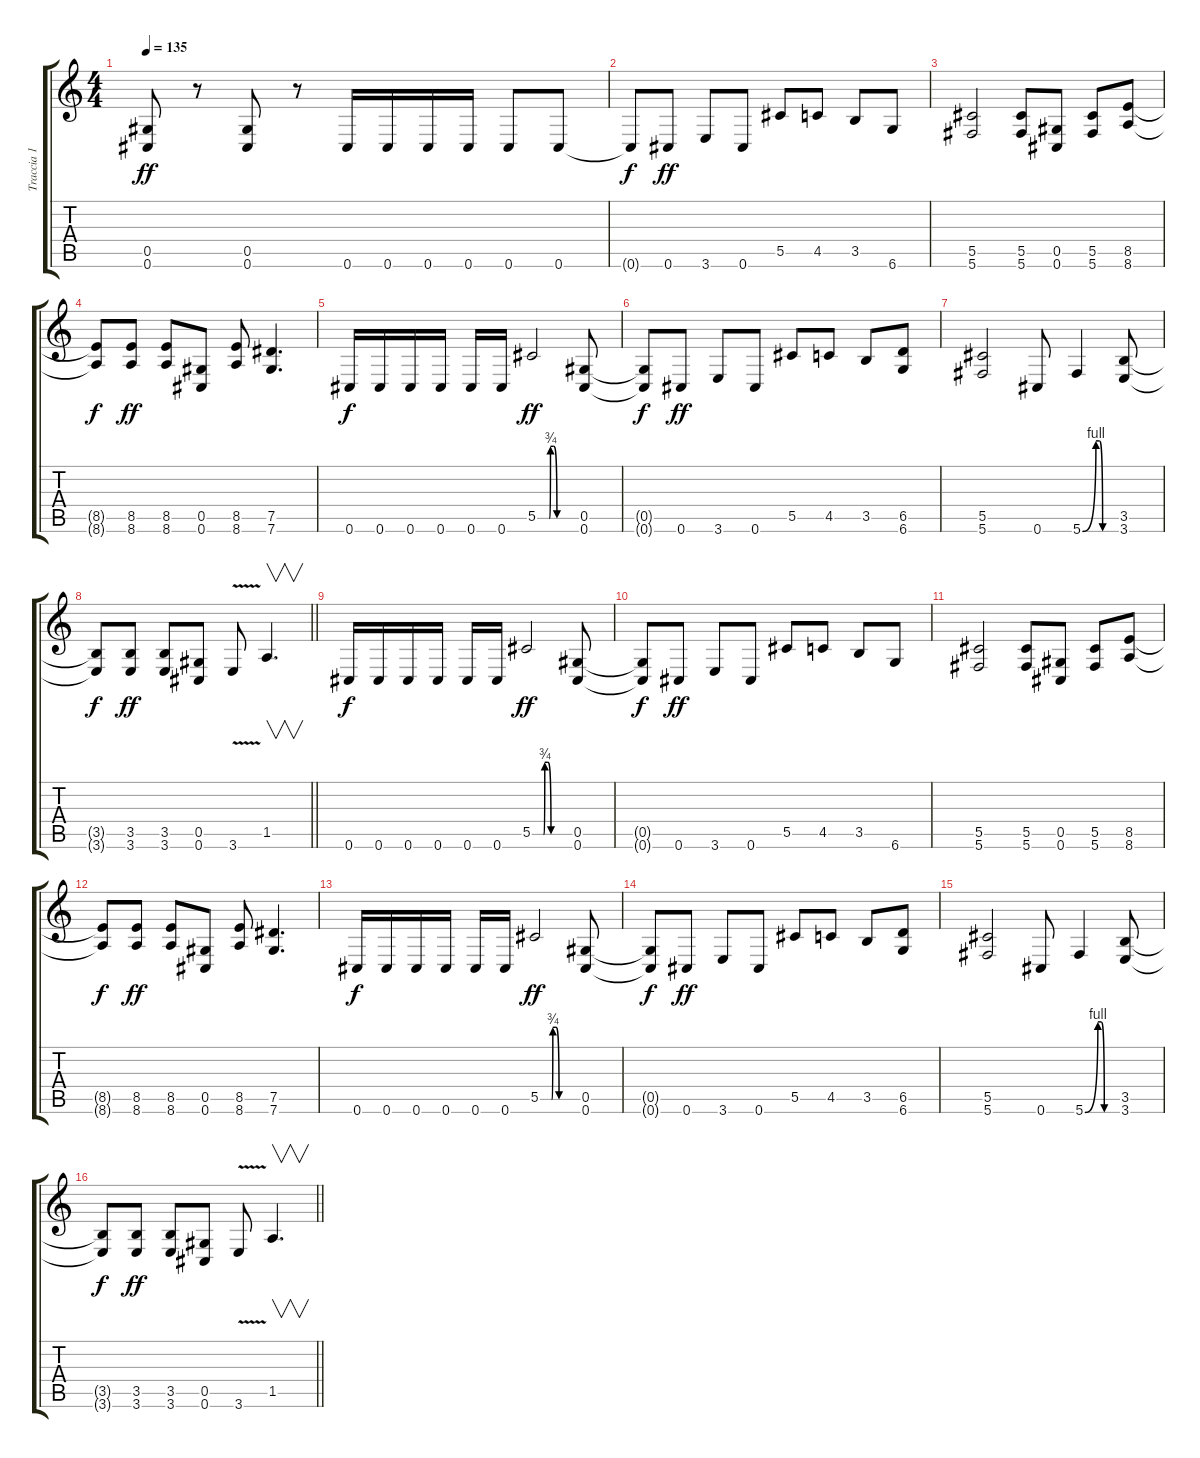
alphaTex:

\track ("Traccia 1" "Traccia 1") {instrument distortionguitar}
\staff {score tabs}
\tuning (F4 Db4 Ab3 Db3 Ab2 Db2) {hide}
\ts (4 4)
\tempo 135
\clef g2
\ks c
(0.5 0.6).8{dy ff} r.8 (0.5 0.6).8 r.8 0.6.16 0.6.16 0.6.16 0.6.16 0.6.8 0.6.8 |
0.6{t}.8{dy f} 0.6.8{dy ff} 3.6.8 0.6.8 5.5.8 4.5.8 3.5.8 6.6.8 |
(5.5 5.6).2 (5.5 5.6).8 (0.5 0.6).8 (5.5 5.6).8 (8.5 8.6).8 |
(8.5{t} 8.6{t}).8{dy f} (8.5 8.6).8{dy ff} (8.5 8.6).8 (0.5 0.6).8 (8.5 8.6).8 (7.5 7.6).4{d} |
0.6.16{dy f} 0.6.16 0.6.16 0.6.16 0.6.16 0.6.16 5.5{be (custom 0 0 10 0 15 0 18 0 20 3 25 3 30 0 32 0 35 0 60 0)}.2{dy ff} (0.5 0.6).8 |
(0.5{t} 0.6{t}).8{dy f} 0.6.8{dy ff} 3.6.8 0.6.8 5.5.8 4.5.8 3.5.8 (6.5 6.6).8 |
(5.5 5.6).2 0.6.8 5.6{be (custom 0 0 24 4 30 4 36 0 60 0)}.4 (3.5 3.6).8 |
\barLineRight lightlight
(3.5{t} 3.6{t}).8{dy f} (3.5 3.6).8{dy ff} (3.5 3.6).8 (0.5 0.6).8 3.6{v}.8 1.5.4{v d} |
0.6.16{dy f} 0.6.16 0.6.16 0.6.16 0.6.16 0.6.16 5.5{be (custom 0 0 10 0 15 0 18 0 20 3 25 3 30 0 32 0 35 0 60 0)}.2{dy ff} (0.5 0.6).8 |
(0.5{t} 0.6{t}).8{dy f} 0.6.8{dy ff} 3.6.8 0.6.8 5.5.8 4.5.8 3.5.8 6.6.8 |
(5.5 5.6).2 (5.5 5.6).8 (0.5 0.6).8 (5.5 5.6).8 (8.5 8.6).8 |
(8.5{t} 8.6{t}).8{dy f} (8.5 8.6).8{dy ff} (8.5 8.6).8 (0.5 0.6).8 (8.5 8.6).8 (7.5 7.6).4{d} |
0.6.16{dy f} 0.6.16 0.6.16 0.6.16 0.6.16 0.6.16 5.5{be (custom 0 0 10 0 15 0 18 0 20 3 25 3 30 0 32 0 35 0 60 0)}.2{dy ff} (0.5 0.6).8 |
(0.5{t} 0.6{t}).8{dy f} 0.6.8{dy ff} 3.6.8 0.6.8 5.5.8 4.5.8 3.5.8 (6.5 6.6).8 |
(5.5 5.6).2 0.6.8 5.6{be (custom 0 0 24 4 30 4 36 0 60 0)}.4 (3.5 3.6).8 |
\barLineRight lightlight
(3.5{t} 3.6{t}).8{dy f} (3.5 3.6).8{dy ff} (3.5 3.6).8 (0.5 0.6).8 3.6{v}.8 1.5{ss}.4{v d}
